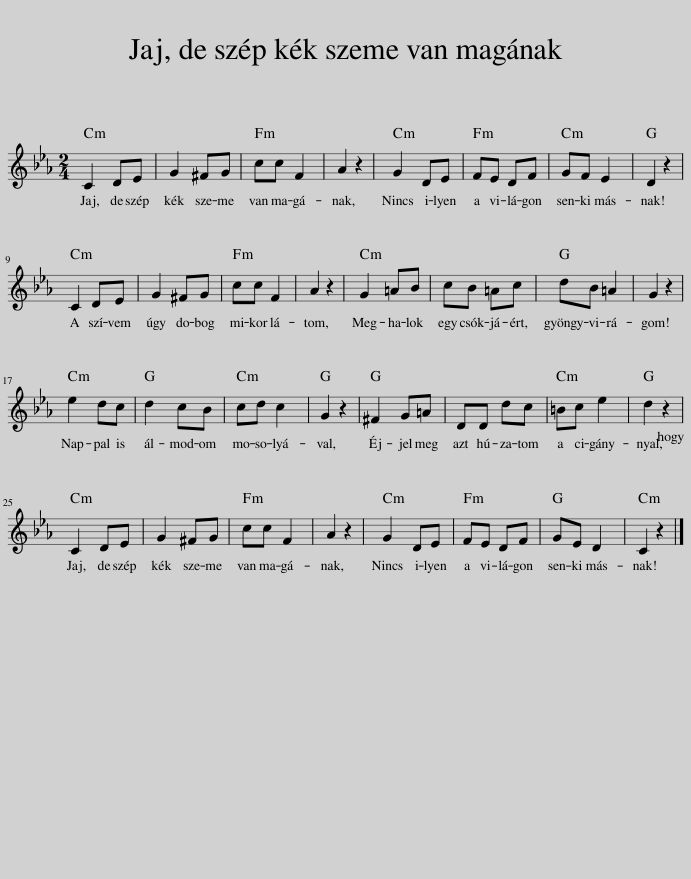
X:1
L:1/8
M:2/4
I:linebreak $
K:Eb
V:1 treble
V:1
 C2 DE | G2 ^FG | cc F2 | A2 z2 | G2 DE | %5
 FE DF | GF E2 | D2 z2 |$ C2 DE | G2 ^FG | %10
 cc F2 | A2 z2 | G2 =AB | cB =Ac | dB =A2 | %15
 G2 z2 |$ e2 dc | d2 cB | cd c2 | G2 z2 | %20
 ^F2 G=A | DD dc | =Bc e2 | d2 z2 |$ C2 DE | %25
 G2 ^FG | cc F2 | A2 z2 | G2 DE | FE DF | %30
 GE D2 | C2 z2 |] %32
